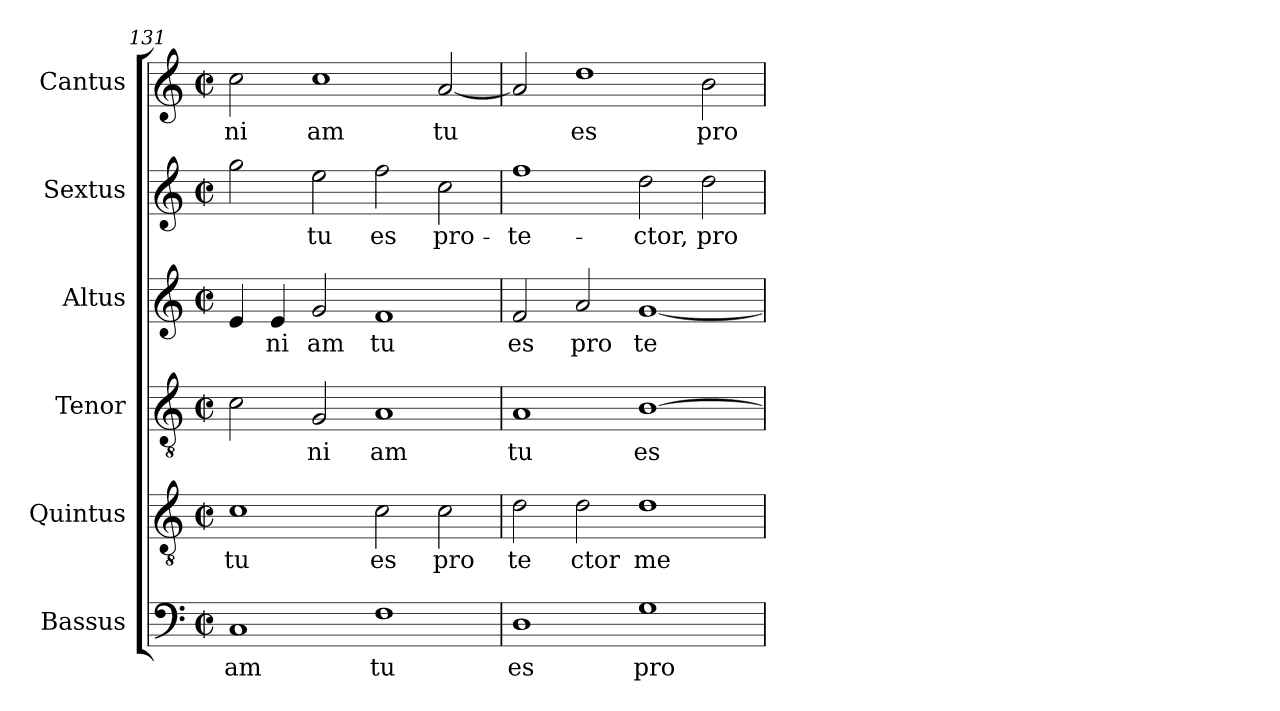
**kern	**text	**kern	**text	**kern	**text	**kern	**text	**kern	**text	**kern	**text
*part6	*part6	*part5	*part5	*part4	*part4	*part3	*part3	*part2	*part2	*part1	*part1
*staff6	*staff6	*staff5	*staff5	*staff4	*staff4	*staff3	*staff3	*staff2	*staff2	*staff1	*staff1
*I"Bassus	*	*I"Quintus	*	*I"Tenor	*	*I"Altus	*	*I"Sextus	*	*I"Cantus	*
*clefF4	*	*clefGv2	*	*clefGv2	*	*clefG2	*	*clefG2	*	*clefG2	*
*k[]	*	*k[]	*	*k[]	*	*k[]	*	*k[]	*	*k[]	*
*C:	*	*C:	*	*C:	*	*C:	*	*C:	*	*C:	*
*M2/2	*	*M2/2	*	*M2/2	*	*M2/2	*	*M2/2	*	*M2/2	*
*met(c|)	*	*met(c|)	*	*met(c|)	*	*met(c|)	*	*met(c|)	*	*met(c|)	*
=131	=131	=131	=131	=131	=131	=131	=131	=131	=131	=131	=131
!	!LO:LY:b:cj	!	!LO:LY:b:cj	!	!LO:LY:b:cj	!	!LO:LY:b:cj	!	!LO:LY:b:cj	!	!LO:LY:b:cj
1C	am	1c	tu	2c\	.	4e/	.	2gg\	.	2cc\	ni
!	!	!	!	!	!	!	!LO:LY:b:cj	!	!	!	!
.	.	.	.	.	.	4e/	ni	.	.	.	.
!	!	!	!	!	!LO:LY:b:cj	!	!LO:LY:b:cj	!	!LO:LY:b:cj	!	!LO:LY:b:cj
.	.	.	.	2G/	ni	2g/	am	2ee\	tu	1cc	am
!	!LO:LY:b:cj	!	!LO:LY:b:cj	!	!LO:LY:b:cj	!	!LO:LY:b:cj	!	!LO:LY:b:cj	!	!
1F	tu	2c\	es	1A	am	1f	tu	2ff\	es	.	.
!	!	!	!LO:LY:b:cj	!	!	!	!	!	!LO:LY:b:cj	!	!LO:LY:b:cj
.	.	2c\	pro	.	.	.	.	2cc\	pro-	[<2a/	tu
=132	=132	=132	=132	=132	=132	=132	=132	=132	=132	=132	=132
!	!LO:LY:b:cj	!	!LO:LY:b:cj	!	!LO:LY:b:cj	!	!LO:LY:b:cj	!	!LO:LY:b:cj	!	!LO:LY:b:cj
1D	es	2d\	te	1A	tu	2f/	es	1ff	-te-	2a/]	.
!	!	!	!LO:LY:b:cj	!	!	!	!LO:LY:b:cj	!	!	!	!LO:LY:b:cj
.	.	2d\	ctor	.	.	2a/	pro	.	.	1dd	es
!	!LO:LY:b:cj	!	!LO:LY:b:cj	!	!LO:LY:b:cj	!	!LO:LY:b:cj	!	!LO:LY:b:cj	!	!
1G	pro	1d	me	[>1B	es	[<1g	te	2dd\	-ctor,	.	.
!	!	!	!	!	!	!	!	!	!LO:LY:b:cj	!	!LO:LY:b:cj
.	.	.	.	.	.	.	.	2dd\	pro-	2b\	pro
=	=	=	=	=	=	=	=	=	=	=	=
*-	*-	*-	*-	*-	*-	*-	*-	*-	*-	*-	*-
